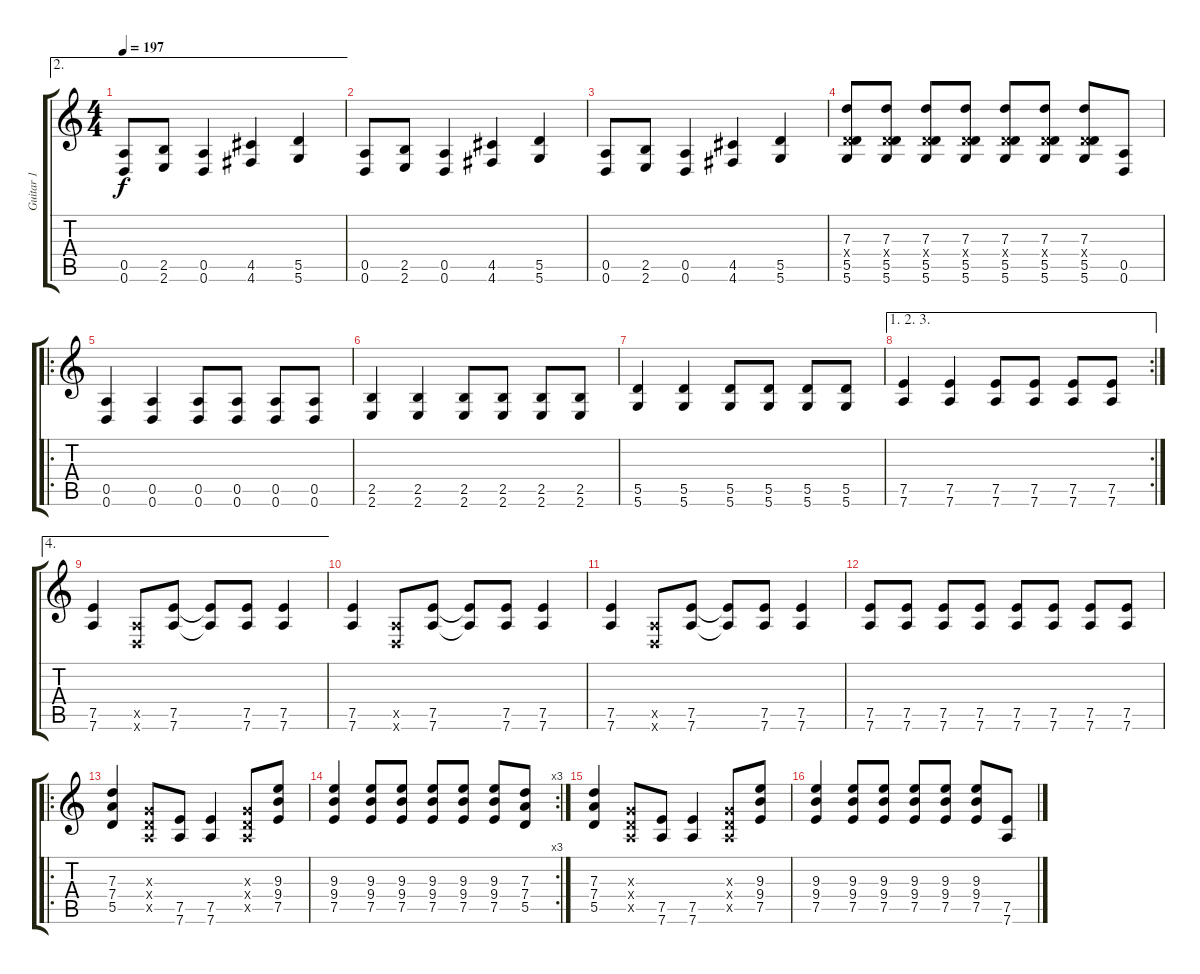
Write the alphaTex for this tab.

\track ("Guitar 1" "Guitar 1") {instrument distortionguitar}
\staff {score tabs}
\tuning (E4 B3 G3 D3 A2 D2) {hide}
\ae 2
\ts (4 4)
\tempo 197
\clef g2
\ks c
(0.5 0.6).8{dy f} (2.5 2.6).8 (0.5 0.6).4 (4.5 4.6).4 (5.5 5.6).4 |
(0.5 0.6).8 (2.5 2.6).8 (0.5 0.6).4 (4.5 4.6).4 (5.5 5.6).4 |
(0.5 0.6).8 (2.5 2.6).8 (0.5 0.6).4 (4.5 4.6).4 (5.5 5.6).4 |
(7.3 0.4{x} 5.5 5.6).8 (7.3 0.4{x} 5.5 5.6).8 (7.3 0.4{x} 5.5 5.6).8 (7.3 0.4{x} 5.5 5.6).8 (7.3 0.4{x} 5.5 5.6).8 (7.3 0.4{x} 5.5 5.6).8 (7.3 0.4{x} 5.5 5.6).8 (0.5 0.6).8 |
\ro
(0.5 0.6).4 (0.5 0.6).4 (0.5 0.6).8 (0.5 0.6).8 (0.5 0.6).8 (0.5 0.6).8 |
(2.5 2.6).4 (2.5 2.6).4 (2.5 2.6).8 (2.5 2.6).8 (2.5 2.6).8 (2.5 2.6).8 |
(5.5 5.6).4 (5.5 5.6).4 (5.5 5.6).8 (5.5 5.6).8 (5.5 5.6).8 (5.5 5.6).8 |
\ae (1 2 3)
\rc 2
(7.5 7.6).4 (7.5 7.6).4 (7.5 7.6).8 (7.5 7.6).8 (7.5 7.6).8 (7.5 7.6).8 |
\ae 4
(7.5 7.6).4 (0.5{x} 0.6{x}).8 (7.5 7.6).8 (7.5{t} 7.6{t}).8 (7.5 7.6).8 (7.5 7.6).4 |
(7.5 7.6).4 (0.5{x} 0.6{x}).8 (7.5 7.6).8 (7.5{t} 7.6{t}).8 (7.5 7.6).8 (7.5 7.6).4 |
(7.5 7.6).4 (0.5{x} 0.6{x}).8 (7.5 7.6).8 (7.5{t} 7.6{t}).8 (7.5 7.6).8 (7.5 7.6).4 |
(7.5 7.6).8 (7.5 7.6).8 (7.5 7.6).8 (7.5 7.6).8 (7.5 7.6).8 (7.5 7.6).8 (7.5 7.6).8 (7.5 7.6).8 |
\ro
(7.3 7.4 5.5).4 (0.3{x} 0.4{x} 0.5{x}).8 (7.5 7.6).8 (7.5 7.6).4 (0.3{x} 0.4{x} 0.5{x}).8 (9.3 9.4 7.5).8 |
\rc 3
(9.3 9.4 7.5).4 (9.3 9.4 7.5).8 (9.3 9.4 7.5).8 (9.3 9.4 7.5).8 (9.3 9.4 7.5).8 (9.3 9.4 7.5).8 (7.3 7.4 5.5).8 |
(7.3 7.4 5.5).4 (0.3{x} 0.4{x} 0.5{x}).8 (7.5 7.6).8 (7.5 7.6).4 (0.3{x} 0.4{x} 0.5{x}).8 (9.3 9.4 7.5).8 |
(9.3 9.4 7.5).4 (9.3 9.4 7.5).8 (9.3 9.4 7.5).8 (9.3 9.4 7.5).8 (9.3 9.4 7.5).8 (9.3 9.4 7.5).8 (7.5 7.6).8
